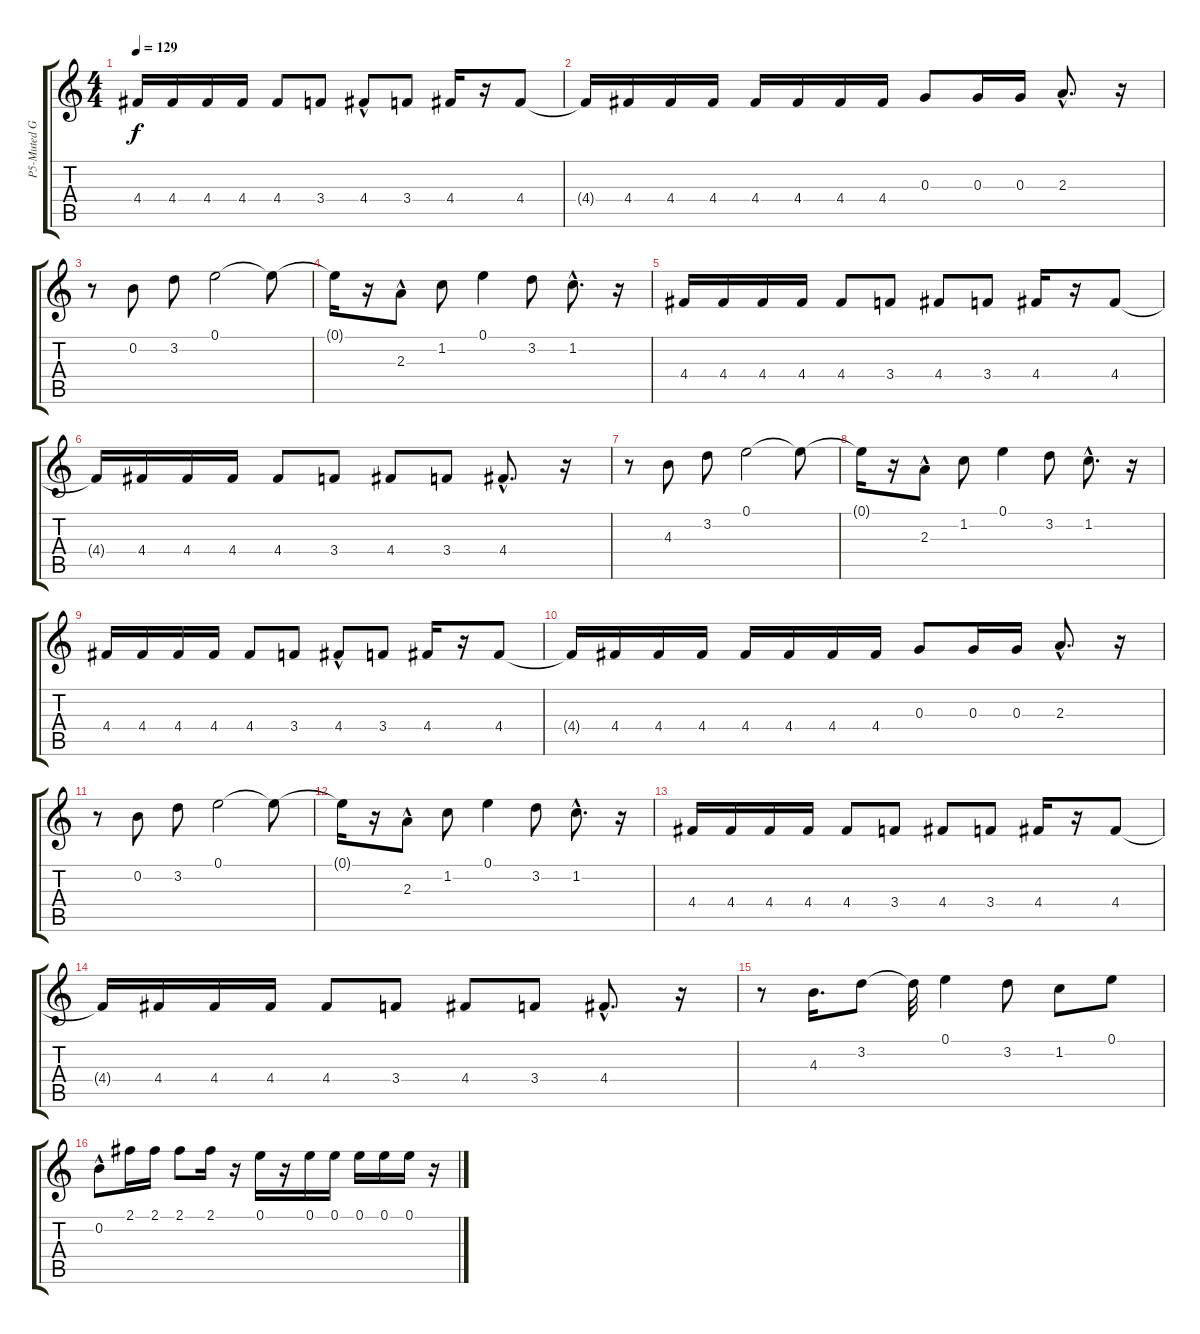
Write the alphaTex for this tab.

\track ("P5-Muted Guitar" "P5-Muted G") {instrument electricguitarmuted}
\staff {score tabs}
\tuning (E4 B3 G3 D3 A2 E2) {hide}
\ts (4 4)
\tempo 129
\clef g2
\ks c
4.4.16{dy f} 4.4.16 4.4.16 4.4.16 4.4.8 3.4.8 4.4{hac}.8 3.4.8 4.4.16 r.16 4.4.8 |
4.4{t}.16 4.4.16 4.4.16 4.4.16 4.4.16 4.4.16 4.4.16 4.4.16 0.3.8 0.3.16 0.3.16 2.3{hac}.8{d} r.16 |
r.8 0.2.8 3.2.8 0.1.2 0.1{t}.8 |
0.1{t}.16 r.16 2.3{hac}.8 1.2.8 0.1.4 3.2.8 1.2{hac}.8{d} r.16 |
4.4.16 4.4.16 4.4.16 4.4.16 4.4.8 3.4.8 4.4.8 3.4.8 4.4.16 r.16 4.4.8 |
4.4{t}.16 4.4.16 4.4.16 4.4.16 4.4.8 3.4.8 4.4.8 3.4.8 4.4{hac}.8{d} r.16 |
r.8 4.3.8 3.2.8 0.1.2 0.1{t}.8 |
0.1{t}.16 r.16 2.3{hac}.8 1.2.8 0.1.4 3.2.8 1.2{hac}.8{d} r.16 |
4.4.16 4.4.16 4.4.16 4.4.16 4.4.8 3.4.8 4.4{hac}.8 3.4.8 4.4.16 r.16 4.4.8 |
4.4{t}.16 4.4.16 4.4.16 4.4.16 4.4.16 4.4.16 4.4.16 4.4.16 0.3.8 0.3.16 0.3.16 2.3{hac}.8{d} r.16 |
r.8 0.2.8 3.2.8 0.1.2 0.1{t}.8 |
0.1{t}.16 r.16 2.3{hac}.8 1.2.8 0.1.4 3.2.8 1.2{hac}.8{d} r.16 |
4.4.16 4.4.16 4.4.16 4.4.16 4.4.8 3.4.8 4.4.8 3.4.8 4.4.16 r.16 4.4.8 |
4.4{t}.16 4.4.16 4.4.16 4.4.16 4.4.8 3.4.8 4.4.8 3.4.8 4.4{hac}.8{d} r.16 |
r.8 4.3.16{d} 3.2.8 3.2{t}.32 0.1.4 3.2.8 1.2.8 0.1.8 |
0.2{hac}.8 2.1.16 2.1.16 2.1.8 2.1.16 r.16 0.1.16 r.16 0.1.16 0.1.16 0.1.16 0.1.16 0.1.16 r.16
